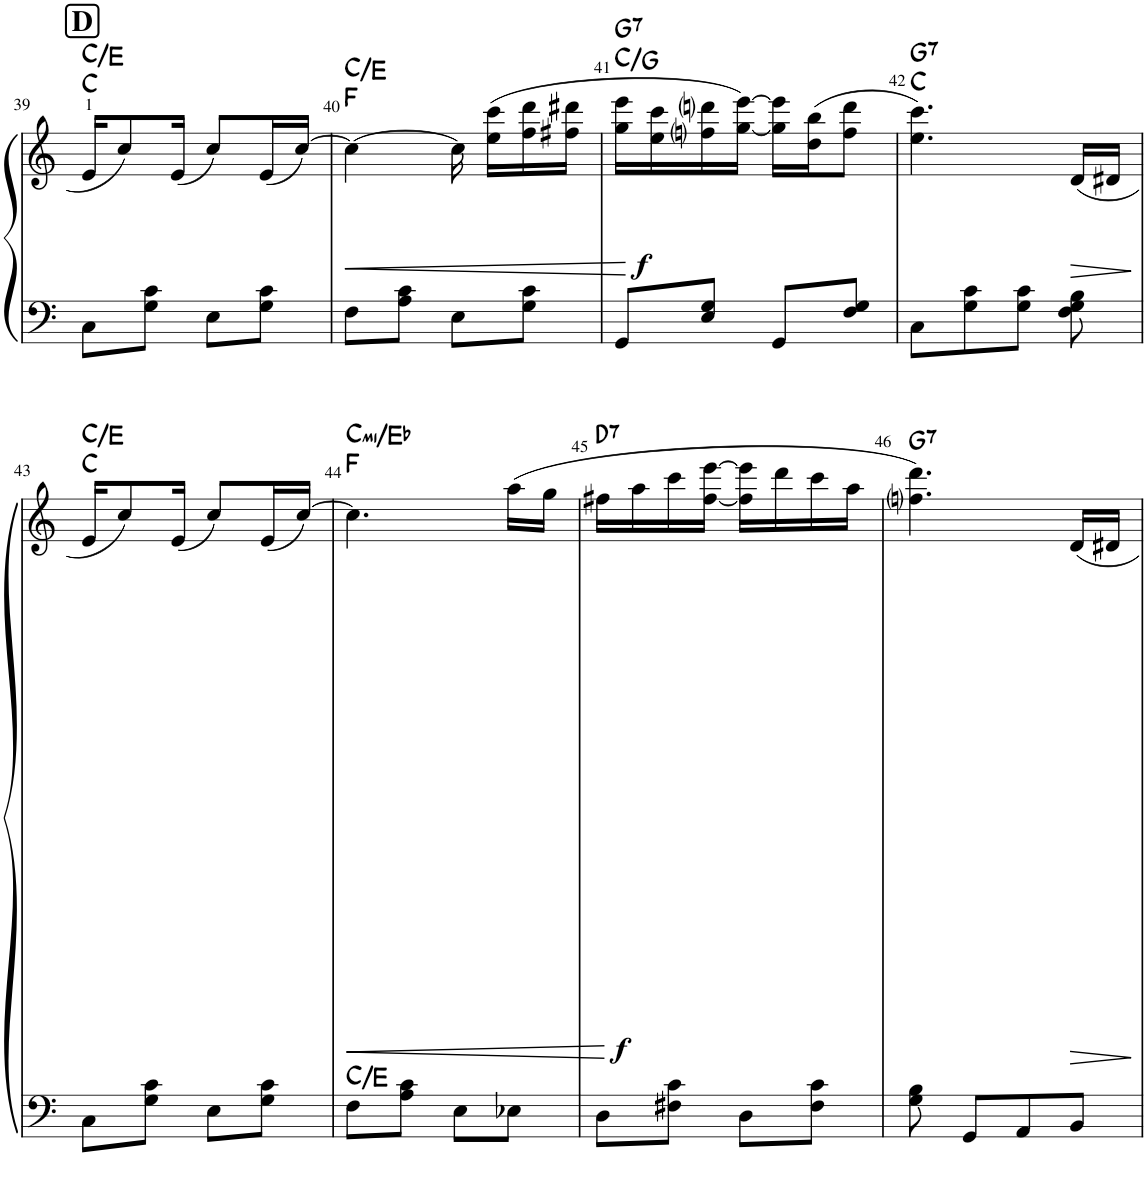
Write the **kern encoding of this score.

**kern	**kern	**dynam	**harte
*part2	*part1	*part1	*part1
*staff2	*staff1	*staff1	*
*I"Piano	*I"Piano	*	*
*I'Pno	*I'Pno	*	*
!!LO:PB:g=z
*clefF4	*clefG2	*	*
*k[]	*k[]	*	*
*M2/4	*M2/4	*	*
=39	=39	=39	=39
!	!LO:TX:a:B:t=D	!	!
8C\L	16e/KL	.	C:maj C:maj/3
.	8cc/	.	.
8G\ 8c\J	.	.	.
.	(16e/Jk	.	.
8E\L	8cc/L)	.	.
8G\ 8c\J	(16e/L	.	.
.	[16cc/JJ)	.	.
=40	=40	=40	=40
!	!	!LO:HP:b	!
8F\L	4cc\_	<	F:maj C:maj/3
8A\ 8c\J	.	.	.
8E\L	16cc\]	.	.
.	(16ee\ 16ccc\LL	.	.
8G\ 8c\J	16ff\ 16ddd\	.	.
.	16ff#X\ 16ddd#X\JJ	.	.
.	.	[	.
=41	=41	=41	=41
!	!	!LO:DY:b	!LO:H:n=2:kt=7
8GG/L	16gg\ 16eee\LL	f	C:maj/5 G:7
.	16ee\ 16ccc\	.	.
8E/ 8G/J	16ffni\ 16dddni\	.	.
.	[16gg\ [16eee\JJ)	.	.
8GG/L	16gg\] 16eee\]LL	.	.
.	(16dd\ 16bb\J	.	.
8F/ 8G/J	8ff\ 8ddd\J	.	.
=42	=42	=42	=42
!	!	!	!LO:H:n=2:kt=7
8C\L	4.ee\ 4.ccc\)	.	C:maj G:7
8G\ 8c\	.	.	.
8G\ 8c\J	.	.	.
!	!	!LO:HP:b	!
8F\ 8G\ 8B\	(16d/LL	>	.
.	16d#X/JJ	.	.
.	.	]	.
!!LO:LB:g=z
=43	=43	=43	=43
8C\L	16e/KL	.	C:maj C:maj/3
.	8cc/)	.	.
8G\ 8c\J	.	.	.
.	(16e/Jk	.	.
8E\L	8cc/L)	.	.
8G\ 8c\J	(16e/L	.	.
.	[16cc/JJ)	.	.
=44	=44	=44	=44
!	!	!LO:HP:b	!LO:H:n=2:kt=mi
8F\L	4.cc\]	<	F:maj C:min/b3
8A\ 8c\J	.	.	.
8E\L	.	.	.
8E-X\J	(16aa\LL	.	.
.	16gg\JJ	.	.
.	.	[	.
=45	=45	=45	=45
!	!	!LO:DY:b	!LO:H:kt=7
8D\L	16ff#X\LL	f	D:7
.	16aa\	.	.
8F#X\ 8c\J	16ccc\	.	.
.	[16ff#\ [16eee\JJ	.	.
8D\L	16ff#\] 16eee\]LL	.	.
.	16ddd\	.	.
8F#\ 8c\J	16ccc\	.	.
.	16aa\JJ	.	.
=46	=46	=46	=46
!	!	!	!LO:H:kt=7
8G\ 8B\	4.ffni\ 4.ddd\)	.	G:7
8GG/L	.	.	.
8AA/	.	.	.
!	!	!LO:HP:b	!
8BB/J	16d/LL	>	.
.	16d#X/JJ	.	.
.	.	]	.
=	=	=	=
*-	*-	*-	*-
